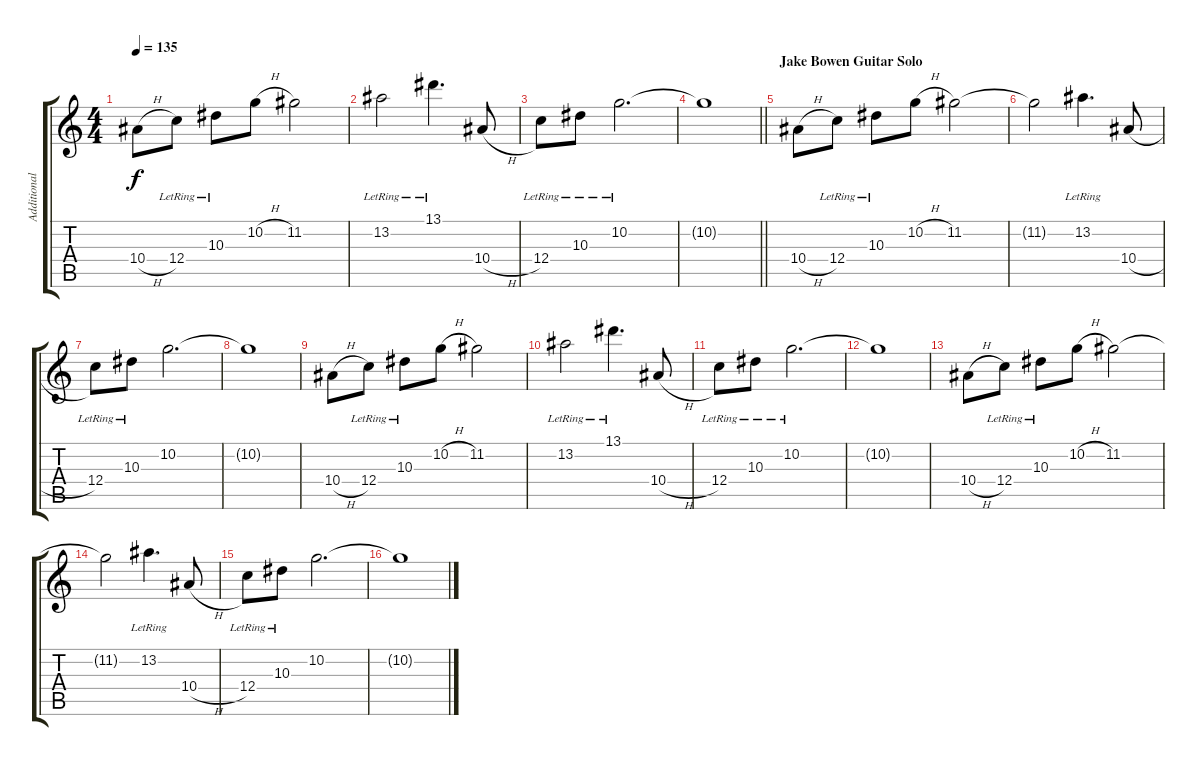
\track ("Additional Guitar" "Additional") {instrument electricguitarjazz}
\staff {score tabs}
\tuning (D4 A3 F3 C3 G2 C2) {hide}
\ts (4 4)
\tempo 135
\clef g2
\ks c
10.4{h}.8{dy f} 12.4{lr}.8 10.3{lr}.8 10.2{h}.8 11.2.2 |
13.2{lr}.2 13.1{lr}.4{d} 10.4{h}.8 |
12.4{lr}.8 10.3{lr}.8 10.2{lr}.2{d} |
\barLineRight lightlight
10.2{t}.1 |
\section ("" "Jake Bowen Guitar Solo")
10.4{h}.8 12.4{lr}.8 10.3{lr}.8 10.2{h}.8 11.2.2 |
11.2{t}.2 13.2{lr}.4{d} 10.4{h}.8 |
12.4{lr}.8 10.3{lr}.8 10.2.2{d} |
10.2{t}.1 |
10.4{h}.8 12.4{lr}.8 10.3{lr}.8 10.2{h}.8 11.2.2 |
13.2{lr}.2 13.1{lr}.4{d} 10.4{h}.8 |
12.4{lr}.8 10.3{lr}.8 10.2{lr}.2{d} |
10.2{t}.1 |
10.4{h}.8 12.4{lr}.8 10.3{lr}.8 10.2{h}.8 11.2.2 |
11.2{t}.2 13.2{lr}.4{d} 10.4{h}.8 |
12.4{lr}.8 10.3{lr}.8 10.2.2{d} |
10.2{t}.1
